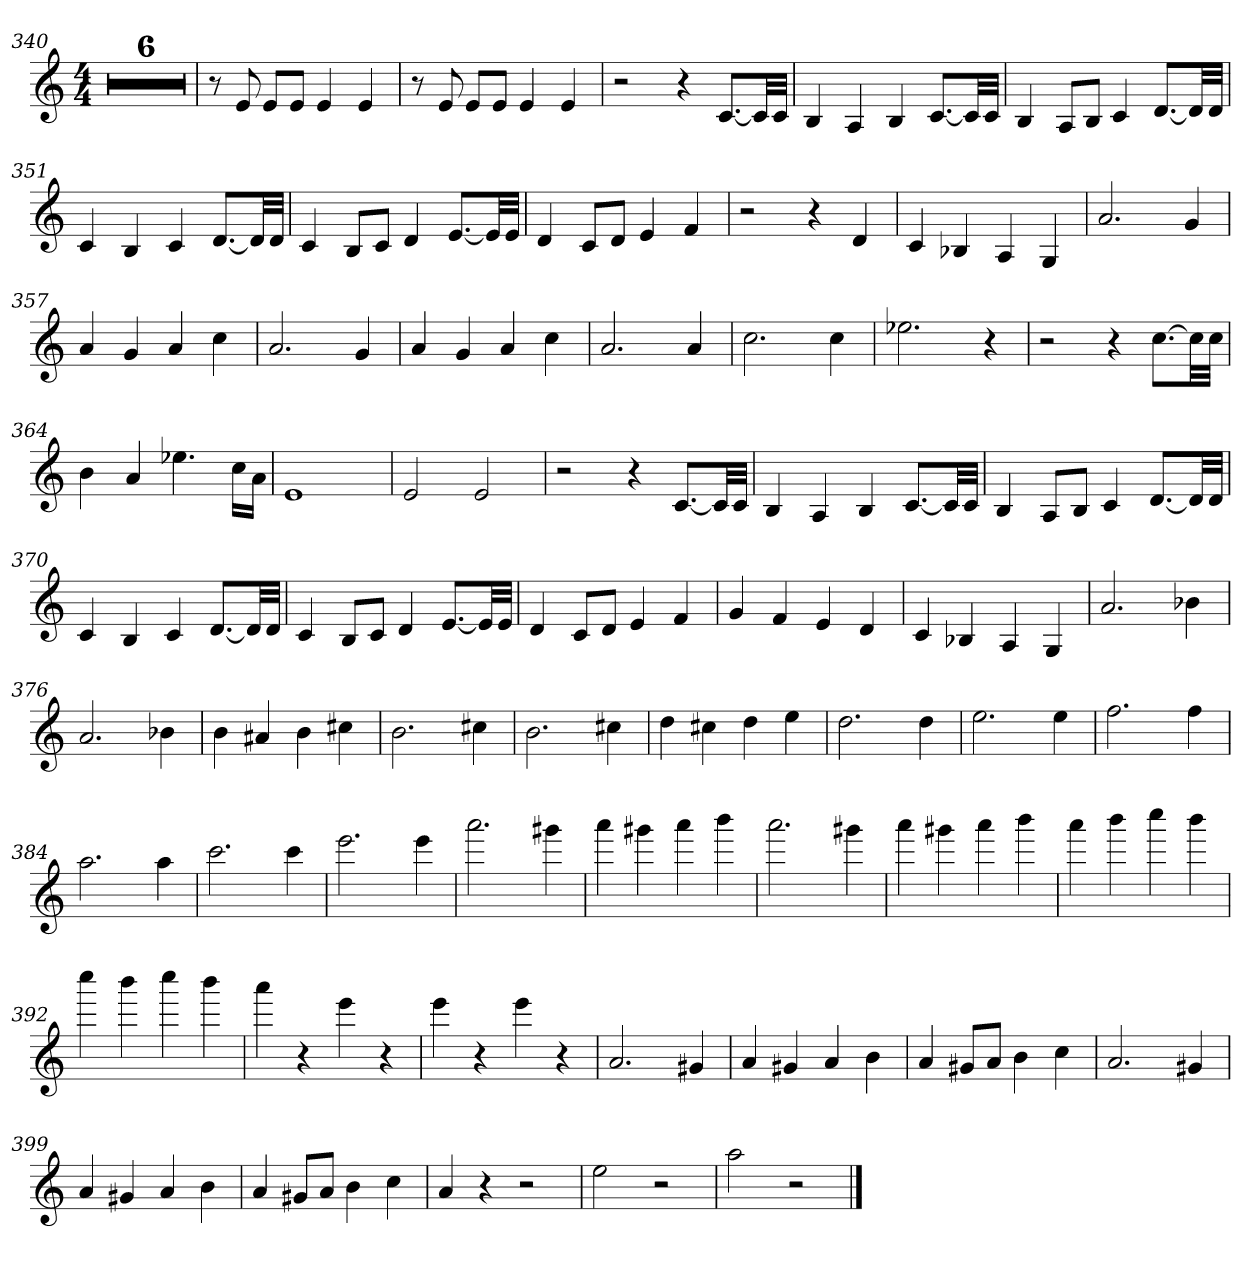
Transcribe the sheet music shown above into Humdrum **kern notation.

**kern
*part1
*staff1
*clefG2
*k[]
*C:
*M4/4
=340
1r
=341
1r
=342
1r
=343
1r
=344
1r
=345
1r
=346
8r
8e
8e/L
8e/J
4e
4e
=347
8r
8e
8e/L
8e/J
4e
4e
=348
2r
4r
[8.c/L
32c/LL]
32c/JJJ
=349
4B
4A
4B
[8.c/L
32c/LL]
32c/JJJ
=350
4B
8A/L
8B/J
4c
[8.d/L
32d/LL]
32d/JJJ
=351
4c
4B
4c
[8.d/L
32d/LL]
32d/JJJ
=352
4c
8B/L
8c/J
4d
[8.e/L
32e/LL]
32e/JJJ
=353
4d
8c/L
8d/J
4e
4f
=354
2r
4r
4d
=355
4c
4B-X
4A
4G
=356
2.a
4g
=357
4a
4g
4a
4cc
=358
2.a
4g
=359
4a
4g
4a
4cc
=360
2.a
4a
=361
2.cc
4cc
=362
2.ee-X
4r
=363
2r
4r
[8.cc\L
32cc\LL]
32cc\JJJ
=364
4b
4a
4.ee-X
16cc\LL
16a\JJ
=365
1e
=366
2e
2e
=367
2r
4r
[8.c/L
32c/LL]
32c/JJJ
=368
4B
4A
4B
[8.c/L
32c/LL]
32c/JJJ
=369
4B
8A/L
8B/J
4c
[8.d/L
32d/LL]
32d/JJJ
=370
4c
4B
4c
[8.d/L
32d/LL]
32d/JJJ
=371
4c
8B/L
8c/J
4d
[8.e/L
32e/LL]
32e/JJJ
=372
4d
8c/L
8d/J
4e
4f
=373
4g
4f
4e
4d
=374
4c
4B-X
4A
4G
=375
2.a
4b-X
=376
2.a
4b-X
=377
4b
4a#X
4b
4cc#X
=378
2.b
4cc#X
=379
2.b
4cc#X
=380
4dd
4cc#X
4dd
4ee
=381
2.dd
4dd
=382
2.ee
4ee
=383
2.ff
4ff
=384
2.aa
4aa
=385
2.ccc
4ccc
=386
2.eee
4eee
=387
2.aaa
4ggg#X
=388
4aaa
4ggg#X
4aaa
4bbb
=389
2.aaa
4ggg#X
=390
4aaa
4ggg#X
4aaa
4bbb
=391
4aaa
4bbb
4cccc
4bbb
=392
4cccc
4bbb
4cccc
4bbb
=393
4aaa
4r
4eee
4r
=394
4eee
4r
4eee
4r
=395
2.a
4g#X
=396
4a
4g#X
4a
4b
=397
4a
8g#X/L
8a/J
4b
4cc
=398
2.a
4g#X
=399
4a
4g#X
4a
4b
=400
4a
8g#X/L
8a/J
4b
4cc
=401
4a
4r
2r
=402
2ee
2r
=403
2aa
2r
==
*-
